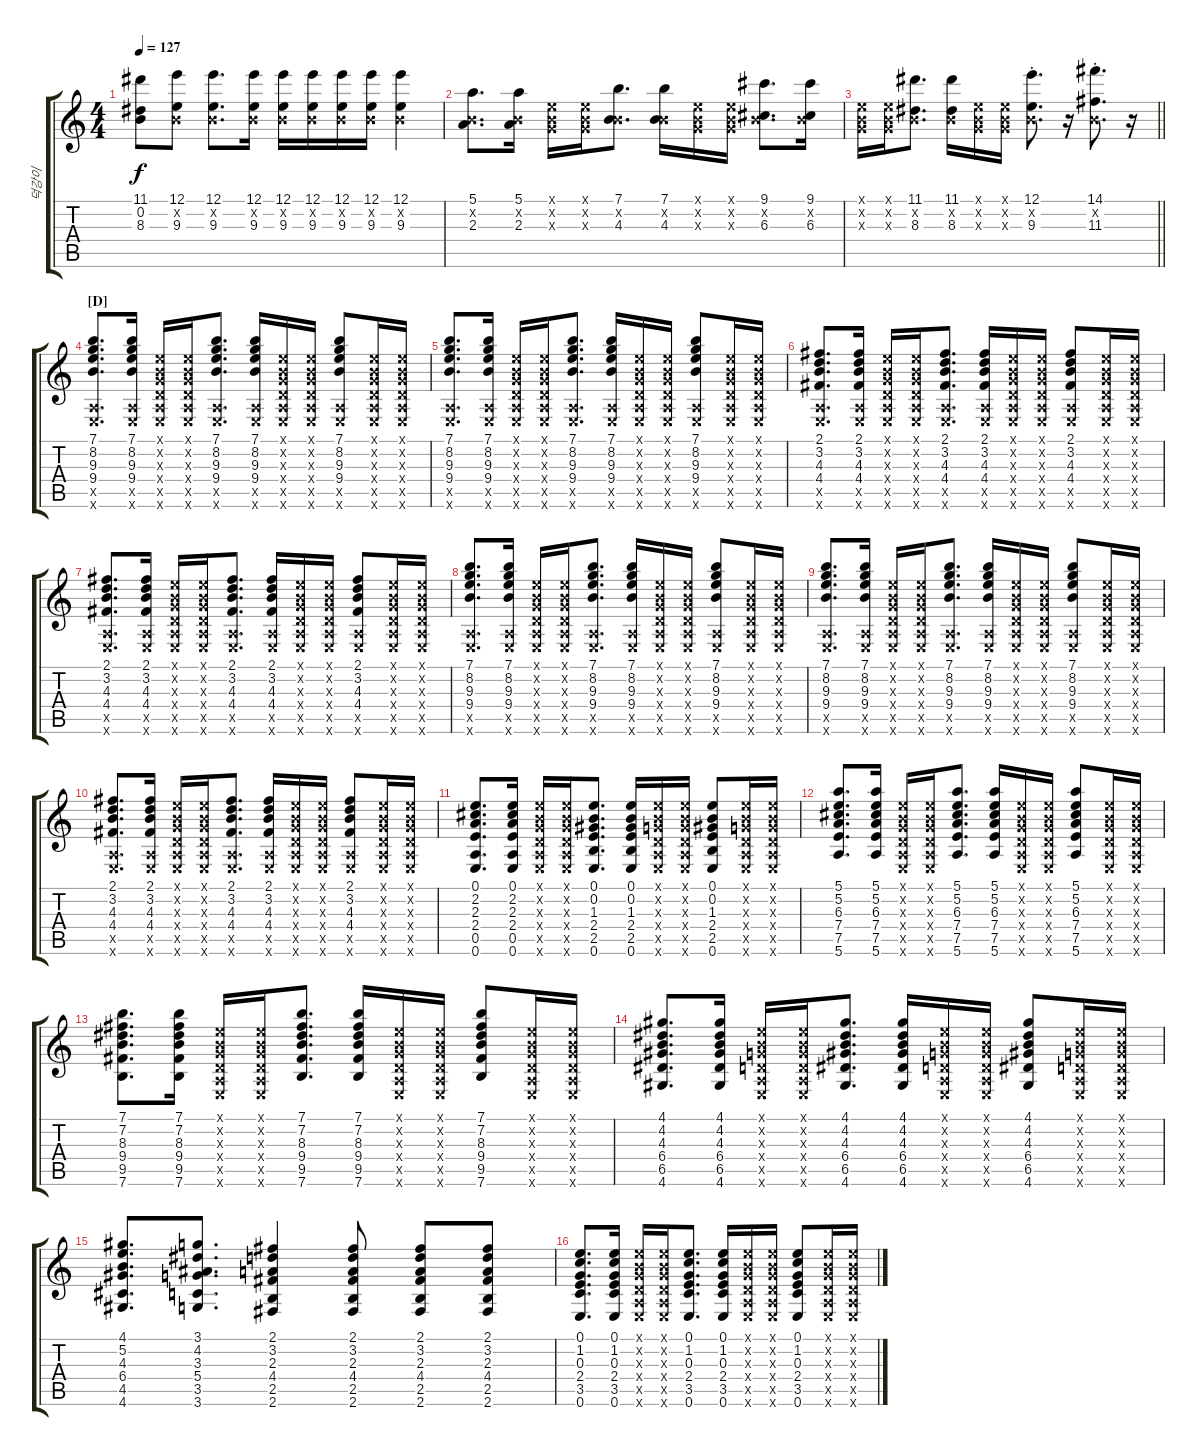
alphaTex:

\track ("덕강이" "덕강이") {instrument acousticguitarsteel}
\staff {score tabs}
\tuning (E4 B3 G3 D3 A2 E2) {hide}
\ts (4 4)
\tempo 127
\clef g2
\ks c
(11.1{t} 0.2{t} 8.3{t}).8{dy f} (12.1 0.2{x} 9.3).8 (12.1 0.2{x} 9.3).8{d} (12.1 0.2{x} 9.3).16 (12.1 0.2{x} 9.3).16 (12.1 0.2{x} 9.3).16 (12.1 0.2{x} 9.3).16 (12.1 0.2{x} 9.3).16 (12.1 0.2{x} 9.3).4 |
(5.1 0.2{x} 2.3).8{d} (5.1 0.2{x} 2.3).16 (0.1{x} 0.2{x} 0.3{x}).16 (0.1{x} 0.2{x} 0.3{x}).16 (7.1 0.2{x} 4.3).8{d} (7.1 0.2{x} 4.3).16 (0.1{x} 0.2{x} 0.3{x}).16 (0.1{x} 0.2{x} 0.3{x}).16 (9.1 0.2{x} 6.3).8{d} (9.1 0.2{x} 6.3).16 |
\barLineRight lightlight
(0.1{x} 0.2{x} 0.3{x}).16 (0.1{x} 0.2{x} 0.3{x}).16 (11.1 0.2{x} 8.3).8{d} (11.1 0.2{x} 8.3).16 (0.1{x} 0.2{x} 0.3{x}).16 (0.1{x} 0.2{x} 0.3{x}).16 (12.1{st} 0.2{x} 9.3{st}).8{d} r.16 (14.1{st} 0.2{x} 11.3{st}).8{d} r.16 |
\section ("" "[D]")
(7.1 8.2 9.3 9.4 0.5{x} 0.6{x}).8{d} (7.1 8.2 9.3 9.4 0.5{x} 0.6{x}).16 (0.1{x} 0.2{x} 0.3{x} 0.4{x} 0.5{x} 0.6{x}).16 (0.1{x} 0.2{x} 0.3{x} 0.4{x} 0.5{x} 0.6{x}).16 (7.1 8.2 9.3 9.4 0.5{x} 0.6{x}).8{d} (7.1 8.2 9.3 9.4 0.5{x} 0.6{x}).16 (0.1{x} 0.2{x} 0.3{x} 0.4{x} 0.5{x} 0.6{x}).16 (0.1{x} 0.2{x} 0.3{x} 0.4{x} 0.5{x} 0.6{x}).16 (7.1 8.2 9.3 9.4 0.5{x} 0.6{x}).8 (0.1{x} 0.2{x} 0.3{x} 0.4{x} 0.5{x} 0.6{x}).16 (0.1{x} 0.2{x} 0.3{x} 0.4{x} 0.5{x} 0.6{x}).16 |
(7.1 8.2 9.3 9.4 0.5{x} 0.6{x}).8{d} (7.1 8.2 9.3 9.4 0.5{x} 0.6{x}).16 (0.1{x} 0.2{x} 0.3{x} 0.4{x} 0.5{x} 0.6{x}).16 (0.1{x} 0.2{x} 0.3{x} 0.4{x} 0.5{x} 0.6{x}).16 (7.1 8.2 9.3 9.4 0.5{x} 0.6{x}).8{d} (7.1 8.2 9.3 9.4 0.5{x} 0.6{x}).16 (0.1{x} 0.2{x} 0.3{x} 0.4{x} 0.5{x} 0.6{x}).16 (0.1{x} 0.2{x} 0.3{x} 0.4{x} 0.5{x} 0.6{x}).16 (7.1 8.2 9.3 9.4 0.5{x} 0.6{x}).8 (0.1{x} 0.2{x} 0.3{x} 0.4{x} 0.5{x} 0.6{x}).16 (0.1{x} 0.2{x} 0.3{x} 0.4{x} 0.5{x} 0.6{x}).16 |
(2.1 3.2 4.3 4.4 0.5{x} 0.6{x}).8{d} (2.1 3.2 4.3 4.4 0.5{x} 0.6{x}).16 (0.1{x} 0.2{x} 0.3{x} 0.4{x} 0.5{x} 0.6{x}).16 (0.1{x} 0.2{x} 0.3{x} 0.4{x} 0.5{x} 0.6{x}).16 (2.1 3.2 4.3 4.4 0.5{x} 0.6{x}).8{d} (2.1 3.2 4.3 4.4 0.5{x} 0.6{x}).16 (0.1{x} 0.2{x} 0.3{x} 0.4{x} 0.5{x} 0.6{x}).16 (0.1{x} 0.2{x} 0.3{x} 0.4{x} 0.5{x} 0.6{x}).16 (2.1 3.2 4.3 4.4 0.5{x} 0.6{x}).8 (0.1{x} 0.2{x} 0.3{x} 0.4{x} 0.5{x} 0.6{x}).16 (0.1{x} 0.2{x} 0.3{x} 0.4{x} 0.5{x} 0.6{x}).16 |
(2.1 3.2 4.3 4.4 0.5{x} 0.6{x}).8{d} (2.1 3.2 4.3 4.4 0.5{x} 0.6{x}).16 (0.1{x} 0.2{x} 0.3{x} 0.4{x} 0.5{x} 0.6{x}).16 (0.1{x} 0.2{x} 0.3{x} 0.4{x} 0.5{x} 0.6{x}).16 (2.1 3.2 4.3 4.4 0.5{x} 0.6{x}).8{d} (2.1 3.2 4.3 4.4 0.5{x} 0.6{x}).16 (0.1{x} 0.2{x} 0.3{x} 0.4{x} 0.5{x} 0.6{x}).16 (0.1{x} 0.2{x} 0.3{x} 0.4{x} 0.5{x} 0.6{x}).16 (2.1 3.2 4.3 4.4 0.5{x} 0.6{x}).8 (0.1{x} 0.2{x} 0.3{x} 0.4{x} 0.5{x} 0.6{x}).16 (0.1{x} 0.2{x} 0.3{x} 0.4{x} 0.5{x} 0.6{x}).16 |
(7.1 8.2 9.3 9.4 0.5{x} 0.6{x}).8{d} (7.1 8.2 9.3 9.4 0.5{x} 0.6{x}).16 (0.1{x} 0.2{x} 0.3{x} 0.4{x} 0.5{x} 0.6{x}).16 (0.1{x} 0.2{x} 0.3{x} 0.4{x} 0.5{x} 0.6{x}).16 (7.1 8.2 9.3 9.4 0.5{x} 0.6{x}).8{d} (7.1 8.2 9.3 9.4 0.5{x} 0.6{x}).16 (0.1{x} 0.2{x} 0.3{x} 0.4{x} 0.5{x} 0.6{x}).16 (0.1{x} 0.2{x} 0.3{x} 0.4{x} 0.5{x} 0.6{x}).16 (7.1 8.2 9.3 9.4 0.5{x} 0.6{x}).8 (0.1{x} 0.2{x} 0.3{x} 0.4{x} 0.5{x} 0.6{x}).16 (0.1{x} 0.2{x} 0.3{x} 0.4{x} 0.5{x} 0.6{x}).16 |
(7.1 8.2 9.3 9.4 0.5{x} 0.6{x}).8{d} (7.1 8.2 9.3 9.4 0.5{x} 0.6{x}).16 (0.1{x} 0.2{x} 0.3{x} 0.4{x} 0.5{x} 0.6{x}).16 (0.1{x} 0.2{x} 0.3{x} 0.4{x} 0.5{x} 0.6{x}).16 (7.1 8.2 9.3 9.4 0.5{x} 0.6{x}).8{d} (7.1 8.2 9.3 9.4 0.5{x} 0.6{x}).16 (0.1{x} 0.2{x} 0.3{x} 0.4{x} 0.5{x} 0.6{x}).16 (0.1{x} 0.2{x} 0.3{x} 0.4{x} 0.5{x} 0.6{x}).16 (7.1 8.2 9.3 9.4 0.5{x} 0.6{x}).8 (0.1{x} 0.2{x} 0.3{x} 0.4{x} 0.5{x} 0.6{x}).16 (0.1{x} 0.2{x} 0.3{x} 0.4{x} 0.5{x} 0.6{x}).16 |
(2.1 3.2 4.3 4.4 0.5{x} 0.6{x}).8{d} (2.1 3.2 4.3 4.4 0.5{x} 0.6{x}).16 (0.1{x} 0.2{x} 0.3{x} 0.4{x} 0.5{x} 0.6{x}).16 (0.1{x} 0.2{x} 0.3{x} 0.4{x} 0.5{x} 0.6{x}).16 (2.1 3.2 4.3 4.4 0.5{x} 0.6{x}).8{d} (2.1 3.2 4.3 4.4 0.5{x} 0.6{x}).16 (0.1{x} 0.2{x} 0.3{x} 0.4{x} 0.5{x} 0.6{x}).16 (0.1{x} 0.2{x} 0.3{x} 0.4{x} 0.5{x} 0.6{x}).16 (2.1 3.2 4.3 4.4 0.5{x} 0.6{x}).8 (0.1{x} 0.2{x} 0.3{x} 0.4{x} 0.5{x} 0.6{x}).16 (0.1{x} 0.2{x} 0.3{x} 0.4{x} 0.5{x} 0.6{x}).16 |
(0.1 2.2 2.3 2.4 0.5 0.6).8{d} (0.1 2.2 2.3 2.4 0.5 0.6).16 (0.1{x} 0.2{x} 0.3{x} 0.4{x} 0.5{x} 0.6{x}).16 (0.1{x} 0.2{x} 0.3{x} 0.4{x} 0.5{x} 0.6{x}).16 (0.1 0.2 1.3 2.4 2.5 0.6).8{d} (0.1 0.2 1.3 2.4 2.5 0.6).16 (0.1{x} 0.2{x} 0.3{x} 0.4{x} 0.5{x} 0.6{x}).16 (0.1{x} 0.2{x} 0.3{x} 0.4{x} 0.5{x} 0.6{x}).16 (0.1 0.2 1.3 2.4 2.5 0.6).8 (0.1{x} 0.2{x} 0.3{x} 0.4{x} 0.5{x} 0.6{x}).16 (0.1{x} 0.2{x} 0.3{x} 0.4{x} 0.5{x} 0.6{x}).16 |
(5.1 5.2 6.3 7.4 7.5 5.6).8{d} (5.1 5.2 6.3 7.4 7.5 5.6).16 (0.1{x} 0.2{x} 0.3{x} 0.4{x} 0.5{x} 0.6{x}).16 (0.1{x} 0.2{x} 0.3{x} 0.4{x} 0.5{x} 0.6{x}).16 (5.1 5.2 6.3 7.4 7.5 5.6).8{d} (5.1 5.2 6.3 7.4 7.5 5.6).16 (0.1{x} 0.2{x} 0.3{x} 0.4{x} 0.5{x} 0.6{x}).16 (0.1{x} 0.2{x} 0.3{x} 0.4{x} 0.5{x} 0.6{x}).16 (5.1 5.2 6.3 7.4 7.5 5.6).8 (0.1{x} 0.2{x} 0.3{x} 0.4{x} 0.5{x} 0.6{x}).16 (0.1{x} 0.2{x} 0.3{x} 0.4{x} 0.5{x} 0.6{x}).16 |
(7.1 7.2 8.3 9.4 9.5 7.6).8{d} (7.1 7.2 8.3 9.4 9.5 7.6).16 (0.1{x} 0.2{x} 0.3{x} 0.4{x} 0.5{x} 0.6{x}).16 (0.1{x} 0.2{x} 0.3{x} 0.4{x} 0.5{x} 0.6{x}).16 (7.1 7.2 8.3 9.4 9.5 7.6).8{d} (7.1 7.2 8.3 9.4 9.5 7.6).16 (0.1{x} 0.2{x} 0.3{x} 0.4{x} 0.5{x} 0.6{x}).16 (0.1{x} 0.2{x} 0.3{x} 0.4{x} 0.5{x} 0.6{x}).16 (7.1 7.2 8.3 9.4 9.5 7.6).8 (0.1{x} 0.2{x} 0.3{x} 0.4{x} 0.5{x} 0.6{x}).16 (0.1{x} 0.2{x} 0.3{x} 0.4{x} 0.5{x} 0.6{x}).16 |
(4.1 4.2 4.3 6.4 6.5 4.6).8{d} (4.1 4.2 4.3 6.4 6.5 4.6).16 (0.1{x} 0.2{x} 0.3{x} 0.4{x} 0.5{x} 0.6{x}).16 (0.1{x} 0.2{x} 0.3{x} 0.4{x} 0.5{x} 0.6{x}).16 (4.1 4.2 4.3 6.4 6.5 4.6).8{d} (4.1 4.2 4.3 6.4 6.5 4.6).16 (0.1{x} 0.2{x} 0.3{x} 0.4{x} 0.5{x} 0.6{x}).16 (0.1{x} 0.2{x} 0.3{x} 0.4{x} 0.5{x} 0.6{x}).16 (4.1 4.2 4.3 6.4 6.5 4.6).8 (0.1{x} 0.2{x} 0.3{x} 0.4{x} 0.5{x} 0.6{x}).16 (0.1{x} 0.2{x} 0.3{x} 0.4{x} 0.5{x} 0.6{x}).16 |
(4.1 5.2 4.3 6.4 4.5 4.6).8{d} (3.1 4.2 3.3 5.4 3.5 3.6).8{d} (2.1 3.2 2.3 4.4 2.5 2.6).4 (2.1 3.2 2.3 4.4 2.5 2.6).8 (2.1 3.2 2.3 4.4 2.5 2.6).8 (2.1 3.2 2.3 4.4 2.5 2.6).8 |
(0.1 1.2 0.3 2.4 3.5 0.6).8{d} (0.1 1.2 0.3 2.4 3.5 0.6).16 (0.1{x} 0.2{x} 0.3{x} 0.4{x} 0.5{x} 0.6{x}).16 (0.1{x} 0.2{x} 0.3{x} 0.4{x} 0.5{x} 0.6{x}).16 (0.1 1.2 0.3 2.4 3.5 0.6).8{d} (0.1 1.2 0.3 2.4 3.5 0.6).16 (0.1{x} 0.2{x} 0.3{x} 0.4{x} 0.5{x} 0.6{x}).16 (0.1{x} 0.2{x} 0.3{x} 0.4{x} 0.5{x} 0.6{x}).16 (0.1 1.2 0.3 2.4 3.5 0.6).8 (0.1{x} 0.2{x} 0.3{x} 0.4{x} 0.5{x} 0.6{x}).16 (0.1{x} 0.2{x} 0.3{x} 0.4{x} 0.5{x} 0.6{x}).16
